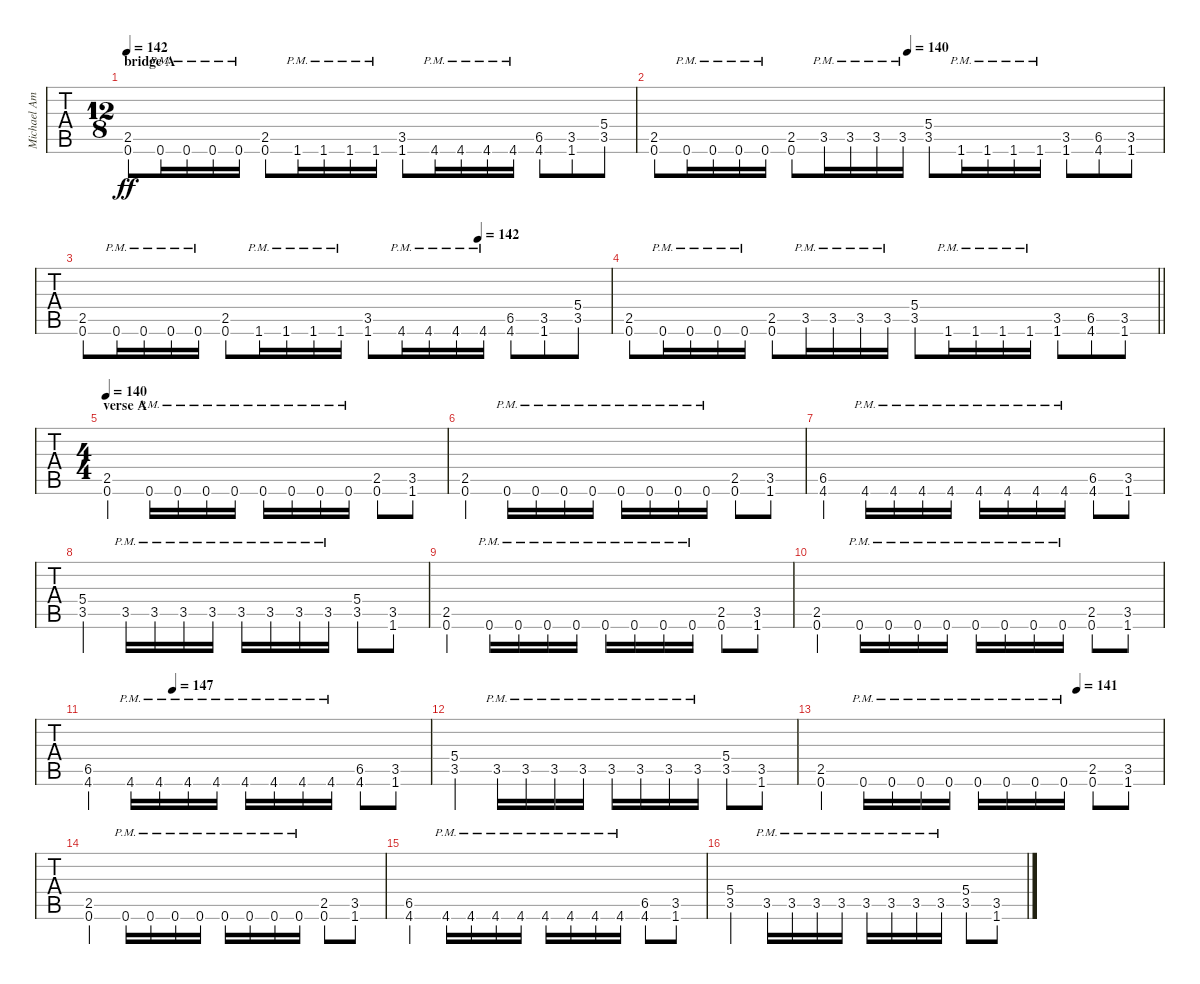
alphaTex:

\track ("Michael Amott" "Michael Am") {instrument distortionguitar}
\staff {tabs}
\tuning (B3 Gb3 D3 A2 E2 B1) {hide}
\ts (12 8)
\section ("" "bridge A")
\tempo 142
\clef g2
\ks c
(2.5 0.6).8{dy ff} 0.6{pm}.16 0.6{pm}.16 0.6{pm}.16 0.6{pm}.16 (2.5 0.6).8 1.6{pm}.16 1.6{pm}.16 1.6{pm}.16 1.6{pm}.16 (3.5 1.6).8 4.6{pm}.16 4.6{pm}.16 4.6{pm}.16 4.6{pm}.16 (6.5 4.6).8 (3.5 1.6).8 (5.4 3.5).8 |
\tempo (140 0.5)
(2.5 0.6).8 0.6{pm}.16 0.6{pm}.16 0.6{pm}.16 0.6{pm}.16 (2.5 0.6).8 3.5{pm}.16 3.5{pm}.16 3.5{pm}.16 3.5{pm}.16 (5.4 3.5).8 1.6{pm}.16 1.6{pm}.16 1.6{pm}.16 1.6{pm}.16 (3.5 1.6).8 (6.5 4.6).8 (3.5 1.6).8 |
\tempo (142 0.75)
(2.5 0.6).8 0.6{pm}.16 0.6{pm}.16 0.6{pm}.16 0.6{pm}.16 (2.5 0.6).8 1.6{pm}.16 1.6{pm}.16 1.6{pm}.16 1.6{pm}.16 (3.5 1.6).8 4.6{pm}.16 4.6{pm}.16 4.6{pm}.16 4.6{pm}.16 (6.5 4.6).8 (3.5 1.6).8 (5.4 3.5).8 |
\barLineRight lightlight
(2.5 0.6).8 0.6{pm}.16 0.6{pm}.16 0.6{pm}.16 0.6{pm}.16 (2.5 0.6).8 3.5{pm}.16 3.5{pm}.16 3.5{pm}.16 3.5{pm}.16 (5.4 3.5).8 1.6{pm}.16 1.6{pm}.16 1.6{pm}.16 1.6{pm}.16 (3.5 1.6).8 (6.5 4.6).8 (3.5 1.6).8 |
\ts (4 4)
\section ("" "verse A")
\tempo 140
(2.5 0.6).4 0.6{pm}.16 0.6{pm}.16 0.6{pm}.16 0.6{pm}.16 0.6{pm}.16 0.6{pm}.16 0.6{pm}.16 0.6{pm}.16 (2.5 0.6).8 (3.5 1.6).8 |
(2.5 0.6).4 0.6{pm}.16 0.6{pm}.16 0.6{pm}.16 0.6{pm}.16 0.6{pm}.16 0.6{pm}.16 0.6{pm}.16 0.6{pm}.16 (2.5 0.6).8 (3.5 1.6).8 |
(6.5 4.6).4 4.6{pm}.16 4.6{pm}.16 4.6{pm}.16 4.6{pm}.16 4.6{pm}.16 4.6{pm}.16 4.6{pm}.16 4.6{pm}.16 (6.5 4.6).8 (3.5 1.6).8 |
(5.4 3.5).4 3.5{pm}.16 3.5{pm}.16 3.5{pm}.16 3.5{pm}.16 3.5{pm}.16 3.5{pm}.16 3.5{pm}.16 3.5{pm}.16 (5.4 3.5).8 (3.5 1.6).8 |
(2.5 0.6).4 0.6{pm}.16 0.6{pm}.16 0.6{pm}.16 0.6{pm}.16 0.6{pm}.16 0.6{pm}.16 0.6{pm}.16 0.6{pm}.16 (2.5 0.6).8 (3.5 1.6).8 |
(2.5 0.6).4 0.6{pm}.16 0.6{pm}.16 0.6{pm}.16 0.6{pm}.16 0.6{pm}.16 0.6{pm}.16 0.6{pm}.16 0.6{pm}.16 (2.5 0.6).8 (3.5 1.6).8 |
\tempo (147 0.25)
(6.5 4.6).4 4.6{pm}.16 4.6{pm}.16 4.6{pm}.16 4.6{pm}.16 4.6{pm}.16 4.6{pm}.16 4.6{pm}.16 4.6{pm}.16 (6.5 4.6).8 (3.5 1.6).8 |
(5.4 3.5).4 3.5{pm}.16 3.5{pm}.16 3.5{pm}.16 3.5{pm}.16 3.5{pm}.16 3.5{pm}.16 3.5{pm}.16 3.5{pm}.16 (5.4 3.5).8 (3.5 1.6).8 |
\tempo (141 0.75)
(2.5 0.6).4 0.6{pm}.16 0.6{pm}.16 0.6{pm}.16 0.6{pm}.16 0.6{pm}.16 0.6{pm}.16 0.6{pm}.16 0.6{pm}.16 (2.5 0.6).8 (3.5 1.6).8 |
(2.5 0.6).4 0.6{pm}.16 0.6{pm}.16 0.6{pm}.16 0.6{pm}.16 0.6{pm}.16 0.6{pm}.16 0.6{pm}.16 0.6{pm}.16 (2.5 0.6).8 (3.5 1.6).8 |
(6.5 4.6).4 4.6{pm}.16 4.6{pm}.16 4.6{pm}.16 4.6{pm}.16 4.6{pm}.16 4.6{pm}.16 4.6{pm}.16 4.6{pm}.16 (6.5 4.6).8 (3.5 1.6).8 |
(5.4 3.5).4 3.5{pm}.16 3.5{pm}.16 3.5{pm}.16 3.5{pm}.16 3.5{pm}.16 3.5{pm}.16 3.5{pm}.16 3.5{pm}.16 (5.4 3.5).8 (3.5 1.6).8
